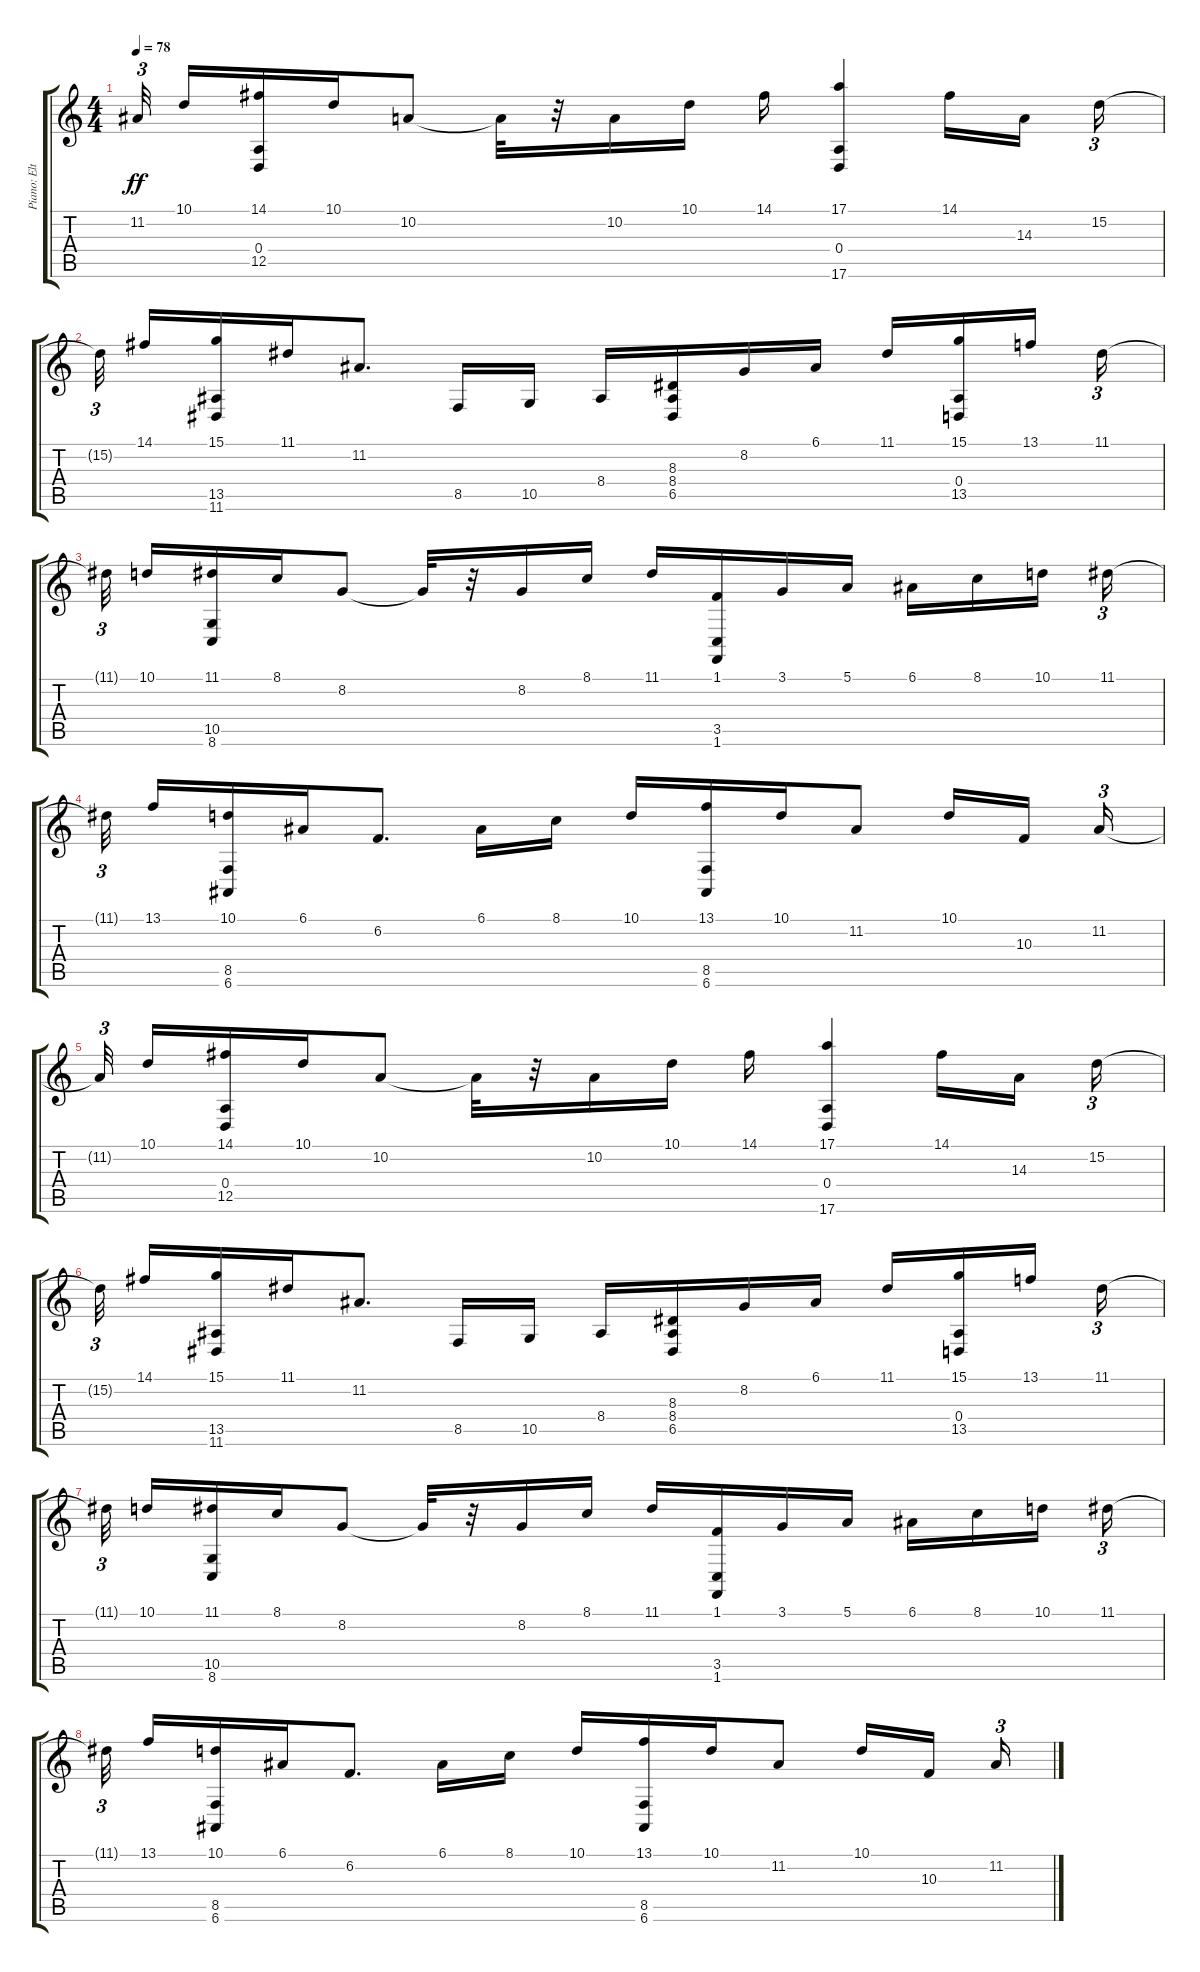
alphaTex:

\track ("Piano: Elton John" "Piano: Elt") {instrument acousticgrandpiano}
\staff {score tabs}
\tuning (E4 B3 G3 D3 A2 E2) {hide}
\ts (4 4)
\tempo 78
\clef g2
\ks c
11.2{t}.32{tu (3 2) dy ff beam splitsecondary} 10.1.16 (14.1 0.4 12.5).16 10.1.16 10.2.8 10.2{t}.32 r.32 10.2.16 10.1.16 14.1.16 (17.1 0.4 17.6).4 14.1.16 14.3.16{beam splitsecondary} 15.2.16{tu (3 2)} |
15.2{t}.32{tu (3 2) beam splitsecondary} 14.1.16 (15.1 13.5 11.6).16 11.1.16 11.2.8{d} 8.5.16 10.5.16 8.4.16 (8.3 8.4 6.5).16 8.2.16 6.1.16 11.1.16 (15.1 0.4 13.5).16 13.1.16{beam splitsecondary} 11.1.16{tu (3 2)} |
11.1{t}.32{tu (3 2) beam splitsecondary} 10.1.16 (11.1 10.5 8.6).16 8.1.16 8.2.8 8.2{t}.32 r.32 8.2.16 8.1.16 11.1.16 (1.1 3.5 1.6).16 3.1.16 5.1.16 6.1.16 8.1.16 10.1.16{beam splitsecondary} 11.1.16{tu (3 2)} |
11.1{t}.32{tu (3 2) beam splitsecondary} 13.1.16 (10.1 8.5 6.6).16 6.1.16 6.2.8{d} 6.1.16 8.1.16 10.1.16 (13.1 8.5 6.6).16 10.1.16 11.2.8 10.1.16 10.3.16{beam splitsecondary} 11.2.16{tu (3 2)} |
11.2{t}.32{tu (3 2) beam splitsecondary} 10.1.16 (14.1 0.4 12.5).16 10.1.16 10.2.8 10.2{t}.32 r.32 10.2.16 10.1.16 14.1.16 (17.1 0.4 17.6).4 14.1.16 14.3.16{beam splitsecondary} 15.2.16{tu (3 2)} |
15.2{t}.32{tu (3 2) beam splitsecondary} 14.1.16 (15.1 13.5 11.6).16 11.1.16 11.2.8{d} 8.5.16 10.5.16 8.4.16 (8.3 8.4 6.5).16 8.2.16 6.1.16 11.1.16 (15.1 0.4 13.5).16 13.1.16{beam splitsecondary} 11.1.16{tu (3 2)} |
11.1{t}.32{tu (3 2) beam splitsecondary} 10.1.16 (11.1 10.5 8.6).16 8.1.16 8.2.8 8.2{t}.32 r.32 8.2.16 8.1.16 11.1.16 (1.1 3.5 1.6).16 3.1.16 5.1.16 6.1.16 8.1.16 10.1.16{beam splitsecondary} 11.1.16{tu (3 2)} |
11.1{t}.32{tu (3 2) beam splitsecondary} 13.1.16 (10.1 8.5 6.6).16 6.1.16 6.2.8{d} 6.1.16 8.1.16 10.1.16 (13.1 8.5 6.6).16 10.1.16 11.2.8 10.1.16 10.3.16{beam splitsecondary} 11.2.16{tu (3 2)}
